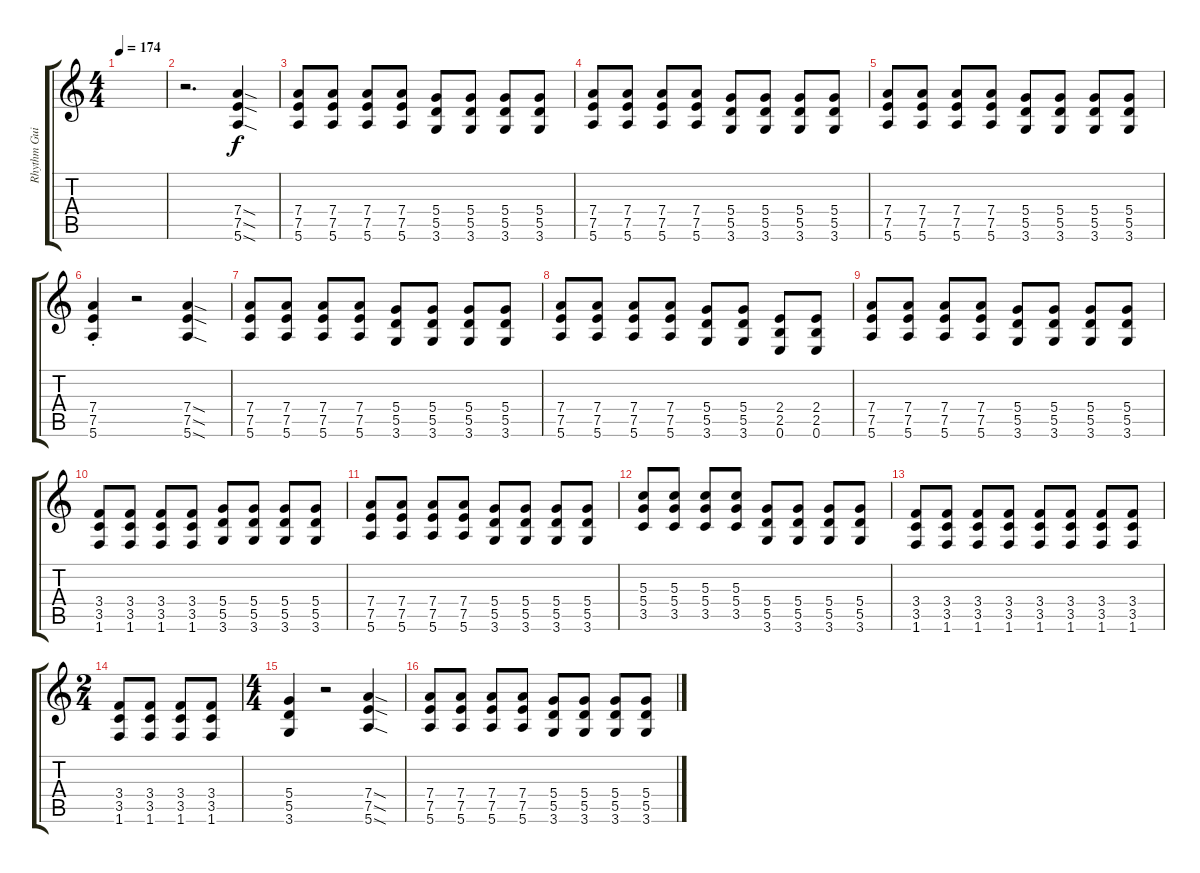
\track ("Rhythm Guitar" "Rhythm Gui") {instrument distortionguitar}
\staff {score tabs}
\tuning (E4 B3 G3 D3 A2 E2) {hide}
\ts (4 4)
\tempo 174
\clef g2
\ks c
|
r.2{d} (7.4{sod} 7.5{sod} 5.6{sod}).4 |
(7.4 7.5 5.6).8 (7.4 7.5 5.6).8 (7.4 7.5 5.6).8 (7.4 7.5 5.6).8 (5.4 5.5 3.6).8 (5.4 5.5 3.6).8 (5.4 5.5 3.6).8 (5.4 5.5 3.6).8 |
(7.4 7.5 5.6).8 (7.4 7.5 5.6).8 (7.4 7.5 5.6).8 (7.4 7.5 5.6).8 (5.4 5.5 3.6).8 (5.4 5.5 3.6).8 (5.4 5.5 3.6).8 (5.4 5.5 3.6).8 |
(7.4 7.5 5.6).8 (7.4 7.5 5.6).8 (7.4 7.5 5.6).8 (7.4 7.5 5.6).8 (5.4 5.5 3.6).8 (5.4 5.5 3.6).8 (5.4 5.5 3.6).8 (5.4 5.5 3.6).8 |
(7.4{st} 7.5{st} 5.6{st}).4 r.2 (7.4{sod} 7.5{sod} 5.6{sod}).4 |
(7.4 7.5 5.6).8 (7.4 7.5 5.6).8 (7.4 7.5 5.6).8 (7.4 7.5 5.6).8 (5.4 5.5 3.6).8 (5.4 5.5 3.6).8 (5.4 5.5 3.6).8 (5.4 5.5 3.6).8 |
(7.4 7.5 5.6).8 (7.4 7.5 5.6).8 (7.4 7.5 5.6).8 (7.4 7.5 5.6).8 (5.4 5.5 3.6).8 (5.4 5.5 3.6).8 (2.4 2.5 0.6).8 (2.4 2.5 0.6).8 |
(7.4 7.5 5.6).8 (7.4 7.5 5.6).8 (7.4 7.5 5.6).8 (7.4 7.5 5.6).8 (5.4 5.5 3.6).8 (5.4 5.5 3.6).8 (5.4 5.5 3.6).8 (5.4 5.5 3.6).8 |
(3.4 3.5 1.6).8 (3.4 3.5 1.6).8 (3.4 3.5 1.6).8 (3.4 3.5 1.6).8 (5.4 5.5 3.6).8 (5.4 5.5 3.6).8 (5.4 5.5 3.6).8 (5.4 5.5 3.6).8 |
(7.4 7.5 5.6).8 (7.4 7.5 5.6).8 (7.4 7.5 5.6).8 (7.4 7.5 5.6).8 (5.4 5.5 3.6).8 (5.4 5.5 3.6).8 (5.4 5.5 3.6).8 (5.4 5.5 3.6).8 |
(5.3 5.4 3.5).8 (5.3 5.4 3.5).8 (5.3 5.4 3.5).8 (5.3 5.4 3.5).8 (5.4 5.5 3.6).8 (5.4 5.5 3.6).8 (5.4 5.5 3.6).8 (5.4 5.5 3.6).8 |
(3.4 3.5 1.6).8 (3.4 3.5 1.6).8 (3.4 3.5 1.6).8 (3.4 3.5 1.6).8 (3.4 3.5 1.6).8 (3.4 3.5 1.6).8 (3.4 3.5 1.6).8 (3.4 3.5 1.6).8 |
\ts (2 4)
(3.4 3.5 1.6).8 (3.4 3.5 1.6).8 (3.4 3.5 1.6).8 (3.4 3.5 1.6).8 |
\ts (4 4)
(5.4 5.5 3.6).4 r.2 (7.4{sod} 7.5{sod} 5.6{sod}).4 |
(7.4 7.5 5.6).8 (7.4 7.5 5.6).8 (7.4 7.5 5.6).8 (7.4 7.5 5.6).8 (5.4 5.5 3.6).8 (5.4 5.5 3.6).8 (5.4 5.5 3.6).8 (5.4 5.5 3.6).8
